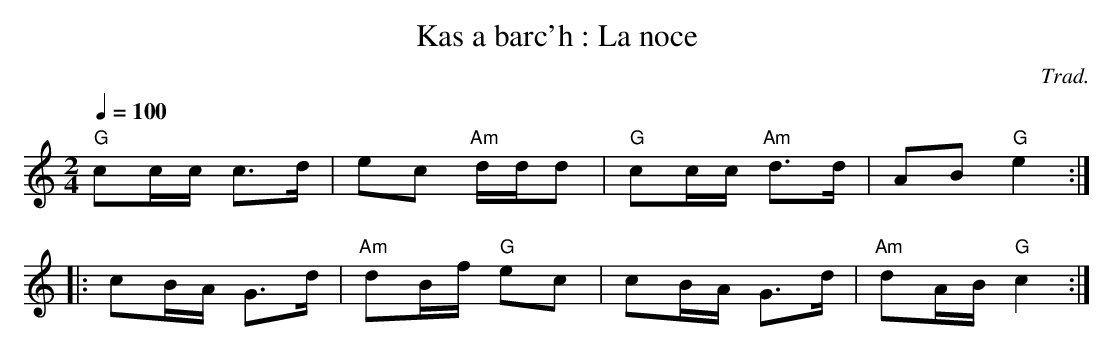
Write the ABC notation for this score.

X:1
T:Kas a barc'h : La noce
E:12
C:Trad.
Q:1/4=100
M:2/4
L:1/16
K:C
"G"c2cc c3d | e2c2 "Am"ddd2 | "G"c2cc "Am"d3d | A2B2 "G"e4 ::
c2BA G3d | "Am"d2Bf "G"e2c2 | c2BA G3d | "Am"d2AB "G"c4 :|
